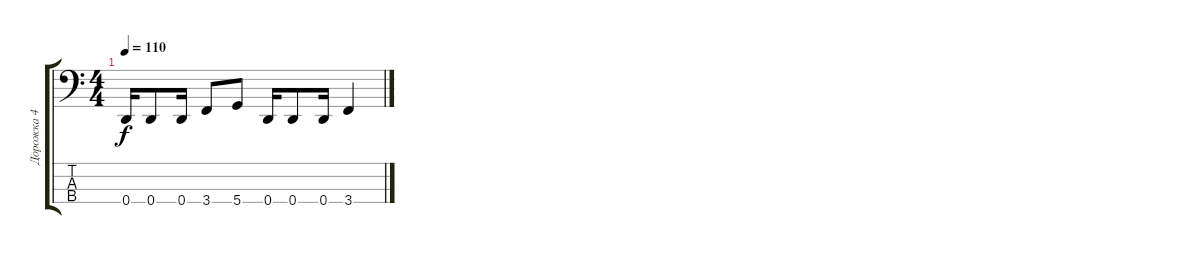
\track ("Дорожка 4" "Дорожка 4") {instrument electricbassfinger}
\staff {score tabs}
\tuning (G2 D2 A1 D1) {hide}
\ts (4 4)
\tempo 110
\clef f4
\ks c
0.4.16{dy f} 0.4.8 0.4.16 3.4.8 5.4.8 0.4.16 0.4.8 0.4.16 3.4.4
